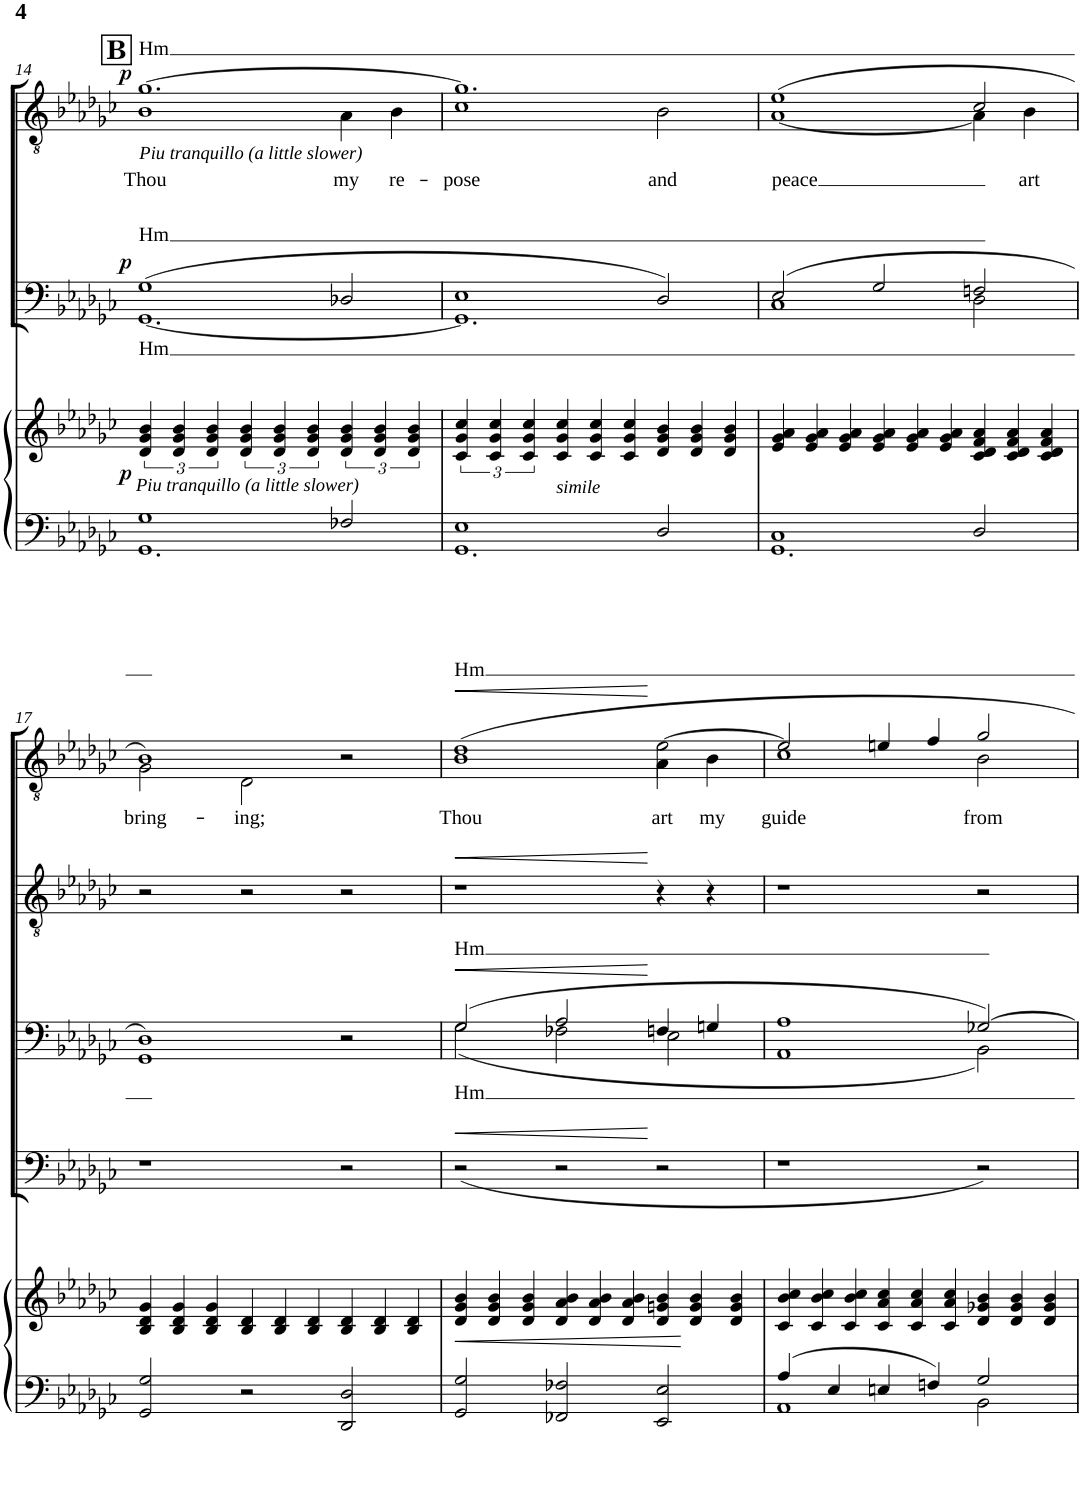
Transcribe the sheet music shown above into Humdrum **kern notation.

**kern	**kern	**dynam	**kern	**text	**dynam	**kern	**text	**dynam
*part3	*part3	*part3	*part2	*part2	*part2	*part1	*part1	*part1
*staff4	*staff3	*staff3/4	*staff2	*staff2	*staff2	*staff1	*staff1	*staff1
*I"Piano 5	*	*	*I"Piano 3	*	*	*I"Piano 1	*	*
*I'Pno	*	*	*I'Pno	*	*	*I'Pno	*	*
!!LO:PB:g=z
*clefF4	*clefG2	*	*clefF4	*	*	*clefGv2	*	*
*k[b-e-a-d-g-c-]	*k[b-e-a-d-g-c-]	*	*k[b-e-a-d-g-c-]	*	*	*k[b-e-a-d-g-c-]	*	*
*M3/2	*M3/2	*	*M3/2	*	*	*M3/2	*	*
!!LO:REH:place=s1:a:B:cj:fs=14:t=B
=14	=14	=14	=14	=14	=14	=14	=14	=14
*^	*	*	*	*	*	*	*	*
!	!	!	!	!	!	!	!LO:TX:b:i:t=Piu tranquillo (a little slower)	!	!
!	!	!LO:TX:b:i:t=Piu tranquillo (a little slower)	!	!	!	!	!	!	!
!	!	!	!	!	!LO:LY:b	!	!	!	!
*	*	*	*	*^	*	*	*	*	*
!	!	!	!	!	!	!LO:LY:a	!	!	!LO:LY:a	!
*	*	*	*	*	*	*	*	*^	*	*
!	!	!	!LO:DY:b	!	!	!	!LO:DY:a	!	!	!LO:LY:b	!LO:DY:a
1G-	1.GG-	6d-/ 6g-/ 6b-/	p	(1G-	[1.GG-	Hm	p	[1.g-	1B-	Thou	p
.	.	6d-/ 6g-/ 6b-/	.	.	.	.	.	.	.	.	.
.	.	6d-/ 6g-/ 6b-/	.	.	.	.	.	.	.	.	.
.	.	6d-/ 6g-/ 6b-/	.	.	.	.	.	.	.	.	.
.	.	6d-/ 6g-/ 6b-/	.	.	.	.	.	.	.	.	.
.	.	6d-/ 6g-/ 6b-/	.	.	.	.	.	.	.	.	.
!	!	!	!	!	!	!	!	!	!	!LO:LY:b	!
2F-X/	.	6d-/ 6g-/ 6b-/	.	2D-X/	.	.	.	.	4A-\	my	.
.	.	6d-/ 6g-/ 6b-/	.	.	.	.	.	.	.	.	.
!	!	!	!	!	!	!	!	!	!	!LO:LY:b	!
.	.	.	.	.	.	.	.	.	4B-\	re-	.
.	.	6d-/ 6g-/ 6b-/	.	.	.	.	.	.	.	.	.
=15	=15	=15	=15	=15	=15	=15	=15	=15	=15	=15	=15
!	!	!	!	!	!	!	!	!	!	!LO:LY:b	!
1E-	1.GG-	6c-/ 6g-/ 6cc-/	.	1E-	1.GG-]	.	.	1.g-]	1c-	-pose	.
.	.	6c-/ 6g-/ 6cc-/	.	.	.	.	.	.	.	.	.
.	.	6c-/ 6g-/ 6cc-/	.	.	.	.	.	.	.	.	.
!	!	!LO:TX:b:i:t=simile	!	!	!	!	!	!	!	!	!
.	.	6c-/ 6g-/ 6cc-/	.	.	.	.	.	.	.	.	.
.	.	6c-/ 6g-/ 6cc-/	.	.	.	.	.	.	.	.	.
.	.	6c-/ 6g-/ 6cc-/	.	.	.	.	.	.	.	.	.
!	!	!	!	!	!	!	!	!	!	!LO:LY:b	!
2D-/	.	6d-/ 6g-/ 6b-/	.	2D-/)	.	.	.	.	2B-\	and	.
.	.	6d-/ 6g-/ 6b-/	.	.	.	.	.	.	.	.	.
.	.	6d-/ 6g-/ 6b-/	.	.	.	.	.	.	.	.	.
=16	=16	=16	=16	=16	=16	=16	=16	=16	=16	=16	=16
!	!	!	!	!	!	!	!	!	!	!LO:LY:b	!
1C-	1.GG-	6e-/ 6g-/ 6a-/	.	(2E-/	1C-	.	.	(1e-	[1A-	peace	.
.	.	6e-/ 6g-/ 6a-/	.	.	.	.	.	.	.	.	.
.	.	6e-/ 6g-/ 6a-/	.	.	.	.	.	.	.	.	.
.	.	6e-/ 6g-/ 6a-/	.	2G-/	.	.	.	.	.	.	.
.	.	6e-/ 6g-/ 6a-/	.	.	.	.	.	.	.	.	.
.	.	6e-/ 6g-/ 6a-/	.	.	.	.	.	.	.	.	.
2D-/	.	6c-/ 6d-/ 6f/ 6a-/	.	2Fn/	2D-\	.	.	2c-/	4A-\]	.	.
.	.	6c-/ 6d-/ 6f/ 6a-/	.	.	.	.	.	.	.	.	.
!	!	!	!	!	!	!	!	!	!	!LO:LY:b	!
.	.	.	.	.	.	.	.	.	4B-\	art	.
.	.	6c-/ 6d-/ 6f/ 6a-/	.	.	.	.	.	.	.	.	.
*v	*v	*	*	*	*	*	*	*	*	*	*
!!LO:LB:g=z	!!
=17	=17	=17	=17	=17	=17	=17	=17	=17	=17	=17
!	!	!	!	!	!	!	!	!	!LO:LY:b	!
2GG-/ 2G-/	6B-/ 6d-/ 6g-/	.	1D-)	1GG-	.	.	1B-)	2G-\	bring-	.
.	6B-/ 6d-/ 6g-/	.	.	.	.	.	.	.	.	.
.	6B-/ 6d-/ 6g-/	.	.	.	.	.	.	.	.	.
!	!	!	!	!	!	!	!	!	!LO:LY:b	!
2r	6B-/ 6d-/	.	.	.	.	.	.	2D-\	-ing;	.
.	6B-/ 6d-/	.	.	.	.	.	.	.	.	.
.	6B-/ 6d-/	.	.	.	.	.	.	.	.	.
2DD-/ 2D-/	6B-/ 6d-/	.	2r	2ryy	.	.	2r	2ryy	.	.
.	6B-/ 6d-/	.	.	.	.	.	.	.	.	.
.	6B-/ 6d-/	.	.	.	.	.	.	.	.	.
=18	=18	=18	=18	=18	=18	=18	=18	=18	=18	=18
!	!	!LO:HP:b	!	!	!LO:LY:b	!LO:HP:b	!	!	!	!
!	!	!	!	!	!LO:LY:a	!	!	!	!LO:LY:a	!LO:HP:b
!	!	!	!	!	!	!	!	!	!LO:LY:b	!
2GG-/ 2G-/	6d-/ 6g-/ 6b-/	<	(2G-/	(2G-\	Hm	<	1d-	1B-	Thou	<
.	6d-/ 6g-/ 6b-/	.	.	.	.	.	.	.	.	.
.	6d-/ 6g-/ 6b-/	.	.	.	.	.	.	.	.	.
2FF-X/ 2F-X/	6d-/ 6a-/ 6b-/	.	2A-/	2F-X\	.	.	.	.	.	.
.	6d-/ 6a-/ 6b-/	.	.	.	.	.	.	.	.	.
.	6d-/ 6a-/ 6b-/	.	.	.	.	.	.	.	.	.
!	!	!	!	!	!	!	!	!	!LO:LY:b	!
2EE-/ 2E-/	6d-/ 6gn/ 6b-/	.	4Fn/	2E-\	.	[	[>2e-\	4A-\	art	[
.	6d-/ 6g/ 6b-/	[	.	.	.	.	.	.	.	.
!	!	!	!	!	!	!	!	!	!LO:LY:b	!
.	.	.	4Gn/	.	.	.	.	4B-\	my	.
.	6d-/ 6g/ 6b-/	.	.	.	.	.	.	.	.	.
=19	=19	=19	=19	=19	=19	=19	=19	=19	=19	=19
*^	*	*	*	*	*	*	*	*	*	*
!	!	!	!	!	!	!	!	!	!	!LO:LY:b	!
4A-/	1AA-	6c-/ 6b-/ 6cc-/	.	1A-	1AA-	.	.	2e-/]	1c-	guide	.
.	.	6c-/ 6b-/ 6cc-/	.	.	.	.	.	.	.	.	.
4E-/	.	.	.	.	.	.	.	.	.	.	.
.	.	6c-/ 6b-/ 6cc-/	.	.	.	.	.	.	.	.	.
4En/	.	6c-/ 6a-/ 6cc-/	.	.	.	.	.	4en/	.	.	.
.	.	6c-/ 6a-/ 6cc-/	.	.	.	.	.	.	.	.	.
4Fn/	.	.	.	.	.	.	.	4f/	.	.	.
.	.	6c-/ 6a-/ 6cc-/	.	.	.	.	.	.	.	.	.
!	!	!	!	!	!	!	!	!	!	!LO:LY:b	!
2G-/	2BB-\	6d-/ 6g-X/ 6b-/	.	[2G-X/)	2BB-\)	.	.	2g-/	2B-\	from	.
.	.	6d-/ 6g-/ 6b-/	.	.	.	.	.	.	.	.	.
.	.	6d-/ 6g-/ 6b-/	.	.	.	.	.	.	.	.	.
*	*	*	*	*v	*v	*	*	*	*	*	*
*v	*v	*	*	*	*	*	*v	*v	*	*
=	=	=	=	=	=	=	=	=
*-	*-	*-	*-	*-	*-	*-	*-	*-
